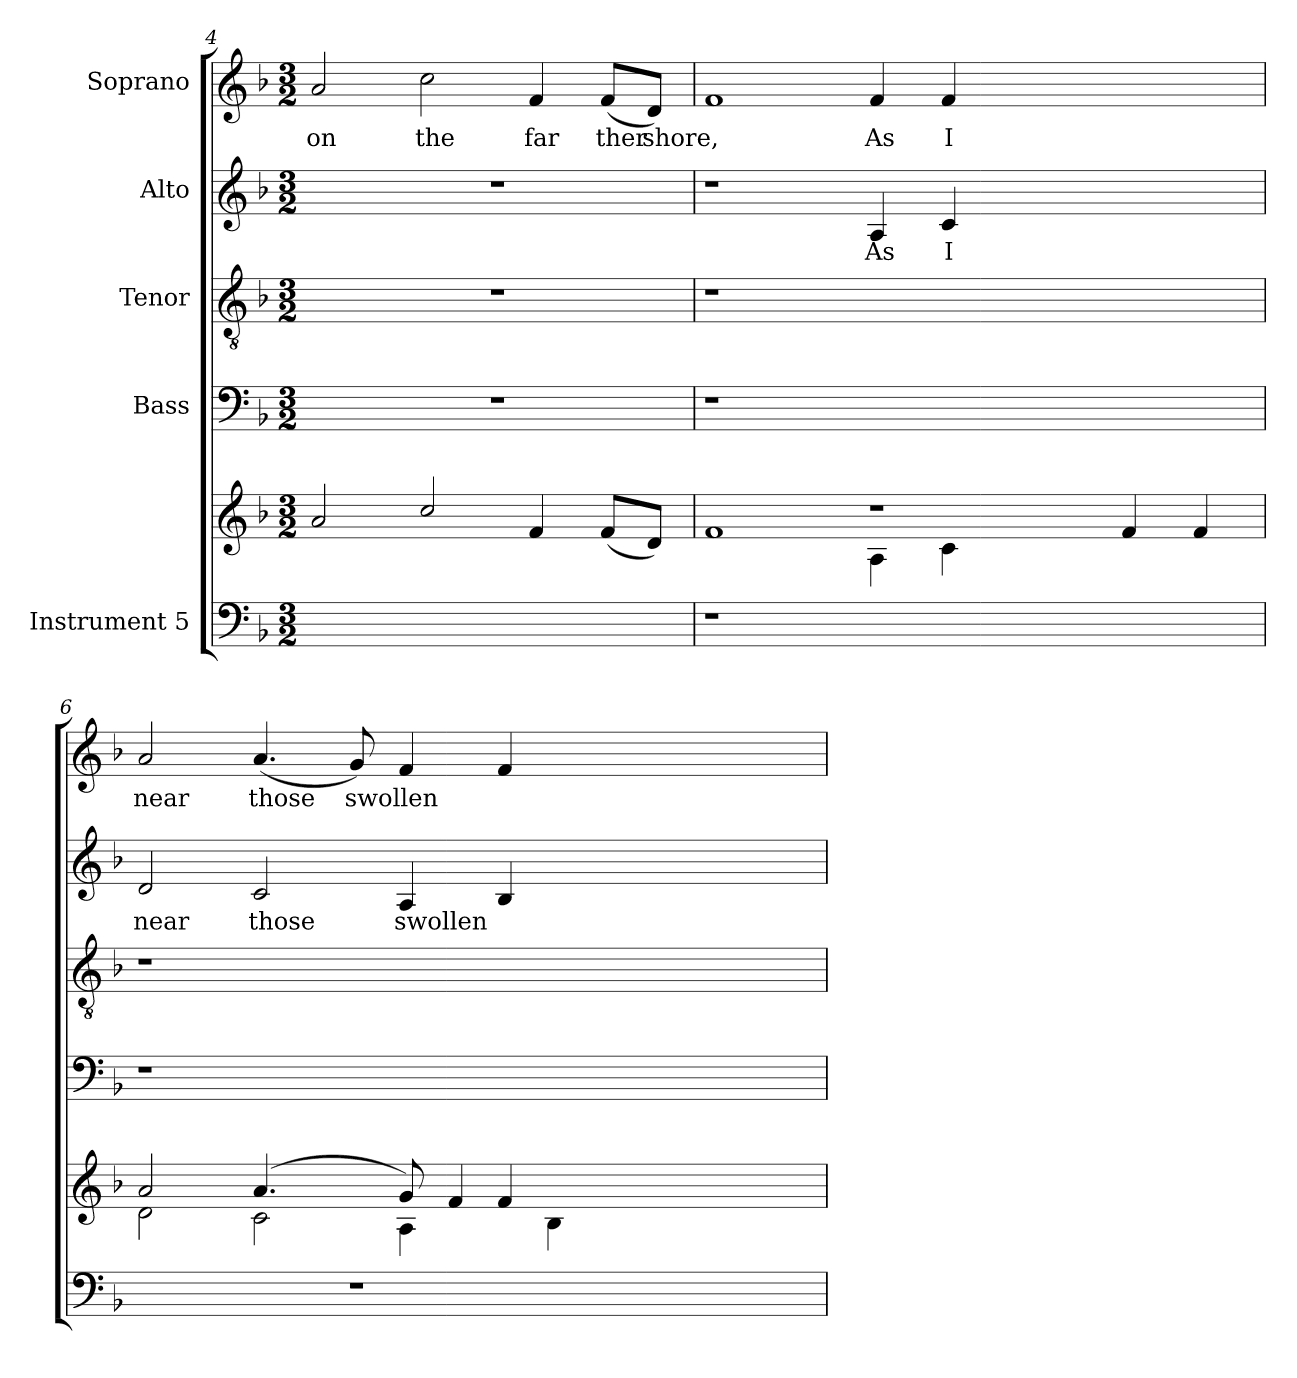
**kern	**kern	**kern	**kern	**kern	**text	**kern	**text
*part5	*part5	*part4	*part3	*part2	*part2	*part1	*part1
*staff6	*staff5	*staff4	*staff3	*staff2	*staff2	*staff1	*staff1
*I"Instrument 5	*	*I"Bass	*I"Tenor	*I"Alto	*	*I"Soprano	*
*clefF4	*clefG2	*clefF4	*clefGv2	*clefG2	*	*clefG2	*
*k[b-]	*k[b-]	*k[b-]	*k[b-]	*k[b-]	*	*k[b-]	*
*F:	*F:	*F:	*F:	*F:	*	*F:	*
*M3/2	*M3/2	*M3/2	*M3/2	*M3/2	*	*M3/2	*
=4	=4	=4	=4	=4	=4	=4	=4
!	!	!LO:N:vis=1	!LO:N:vis=1	!LO:N:vis=1	!	!	!LO:LY:b:cj
1.ryy	2a/	1.r	1.r	1.r	.	2a/	on
!	!	!	!	!	!	!	!LO:LY:b:cj
.	2cc/	.	.	.	.	2cc\	the
!	!	!	!	!	!	!	!LO:LY:b:cj
.	4f/	.	.	.	.	4f/	far
!	!	!	!	!	!	!	!LO:LY:b
.	(>8f/L	.	.	.	.	(<8f/L	ther
!	!	!	!	!	!	!	!LO:LY:b
.	8d/J)	.	.	.	.	8d/J)	shore,
=5	=5	=5	=5	=5	=5	=5	=5
!LO:N:vis=1	!	!LO:N:vis=1	!LO:N:vis=1	!	!	!	!
*	*^	*	*	*	*	*	*
1.r	1f	1ryy	1.r	1.r	1r	.	1f	.
!	!	!	!	!	!	!LO:LY:b:cj	!	!LO:LY:b:cj
.	1r	4A\	.	.	4A/	As	4f/	As
!	!	!	!	!	!	!LO:LY:b:cj	!	!LO:LY:b:cj
.	.	4c\	.	.	4c/	I	4f/	I
1ryy	.	1ryy	1ryy	1ryy	1ryy	.	1ryy	.
.	4f/	.	.	.	.	.	.	.
.	4f/	.	.	.	.	.	.	.
=6	=6	=6	=6	=6	=6	=6	=6	=6
!	!	!	!LO:N:vis=1	!LO:N:vis=1	!	!LO:LY:b:cj	!	!LO:LY:b:cj
2..ryy	2a/	2d\	1.r	1.r	2d/	near	2a/	near
!	!	!	!	!	!	!LO:LY:b:cj	!	!LO:LY:b
.	(>4.a/	2c\	.	.	2c/	those	(<4.a/	those
!LO:N:vis=1	!	!	!	!	!	!	!	!LO:LY:b
1.r	8ryy	.	.	.	.	.	8g/)	swollen
!	!	!	!	!	!	!LO:LY:b:cj	!	!
.	4A\	8g/)	.	.	4A/	swollen	4f/	.
.	.	4f/	.	.	.	.	.	.
.	4f/	.	.	.	4B-/	.	4f/	.
.	.	4B-\	.	.	.	.	.	.
.	2.ryy	.	2..ryy	2..ryy	2..ryy	.	2..ryy	.
.	.	2.ryy	.	.	.	.	.	.
.	8ryy	.	.	.	.	.	.	.
*	*v	*v	*	*	*	*	*	*
=	=	=	=	=	=	=	=
*-	*-	*-	*-	*-	*-	*-	*-
